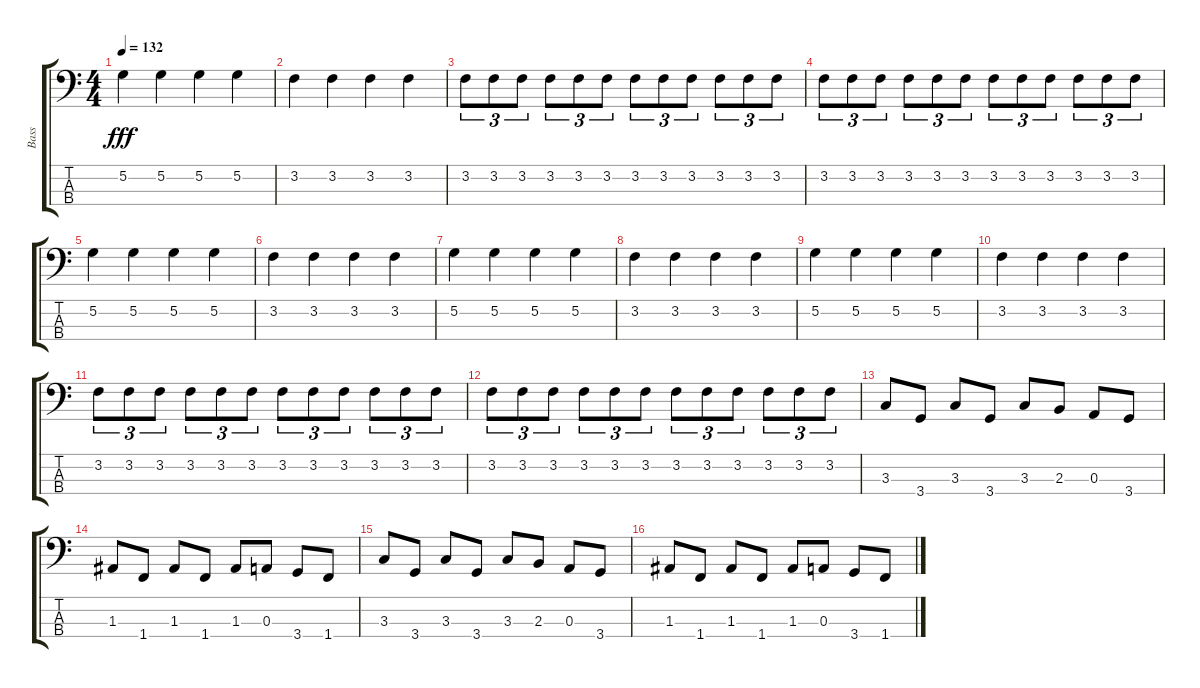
\track ("Bass" "Bass") {instrument electricbassfinger}
\staff {score tabs}
\tuning (G2 D2 A1 E1) {hide}
\ts (4 4)
\tempo 132
\clef f4
\ks c
5.2.4{dy fff} 5.2.4 5.2.4 5.2.4 |
3.2.4 3.2.4 3.2.4 3.2.4 |
3.2.8{tu (3 2)} 3.2.8{tu (3 2)} 3.2.8{tu (3 2)} 3.2.8{tu (3 2)} 3.2.8{tu (3 2)} 3.2.8{tu (3 2)} 3.2.8{tu (3 2)} 3.2.8{tu (3 2)} 3.2.8{tu (3 2)} 3.2.8{tu (3 2)} 3.2.8{tu (3 2)} 3.2.8{tu (3 2)} |
3.2.8{tu (3 2)} 3.2.8{tu (3 2)} 3.2.8{tu (3 2)} 3.2.8{tu (3 2)} 3.2.8{tu (3 2)} 3.2.8{tu (3 2)} 3.2.8{tu (3 2)} 3.2.8{tu (3 2)} 3.2.8{tu (3 2)} 3.2.8{tu (3 2)} 3.2.8{tu (3 2)} 3.2.8{tu (3 2)} |
5.2.4 5.2.4 5.2.4 5.2.4 |
3.2.4 3.2.4 3.2.4 3.2.4 |
5.2.4 5.2.4 5.2.4 5.2.4 |
3.2.4 3.2.4 3.2.4 3.2.4 |
5.2.4 5.2.4 5.2.4 5.2.4 |
3.2.4 3.2.4 3.2.4 3.2.4 |
3.2.8{tu (3 2)} 3.2.8{tu (3 2)} 3.2.8{tu (3 2)} 3.2.8{tu (3 2)} 3.2.8{tu (3 2)} 3.2.8{tu (3 2)} 3.2.8{tu (3 2)} 3.2.8{tu (3 2)} 3.2.8{tu (3 2)} 3.2.8{tu (3 2)} 3.2.8{tu (3 2)} 3.2.8{tu (3 2)} |
3.2.8{tu (3 2)} 3.2.8{tu (3 2)} 3.2.8{tu (3 2)} 3.2.8{tu (3 2)} 3.2.8{tu (3 2)} 3.2.8{tu (3 2)} 3.2.8{tu (3 2)} 3.2.8{tu (3 2)} 3.2.8{tu (3 2)} 3.2.8{tu (3 2)} 3.2.8{tu (3 2)} 3.2.8{tu (3 2)} |
3.3.8 3.4.8 3.3.8 3.4.8 3.3.8 2.3.8 0.3.8 3.4.8 |
1.3.8 1.4.8 1.3.8 1.4.8 1.3.8 0.3.8 3.4.8 1.4.8 |
3.3.8 3.4.8 3.3.8 3.4.8 3.3.8 2.3.8 0.3.8 3.4.8 |
1.3.8 1.4.8 1.3.8 1.4.8 1.3.8 0.3.8 3.4.8 1.4.8
